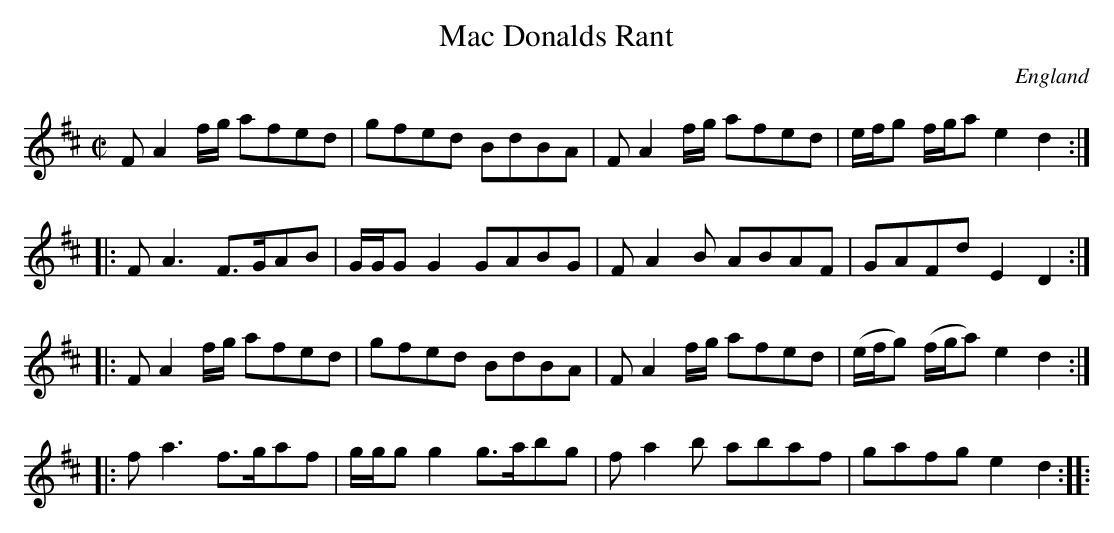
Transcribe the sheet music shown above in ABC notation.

X:1
T:Mac Donalds Rant
L:1/8
M:C|
O:England
K:D
FA2f/g/ afed  | gfed     BdBA  | FA2f/g/  afed | e/f/g f/g/a     e2d2 ::
FA3     F>GAB | G/G/G G2 GABG  | FA2B     ABAF | GAFd            E2D2 ::
FA2f/g/ afed  | gfed     BdBA  | FA2 f/g/ afed | (e/f/g) (f/g/a) e2d2 ::
fa3     f>gaf | g/g/g g2 g>abg | fa2b     abaf | gafg            e2d2 ::
